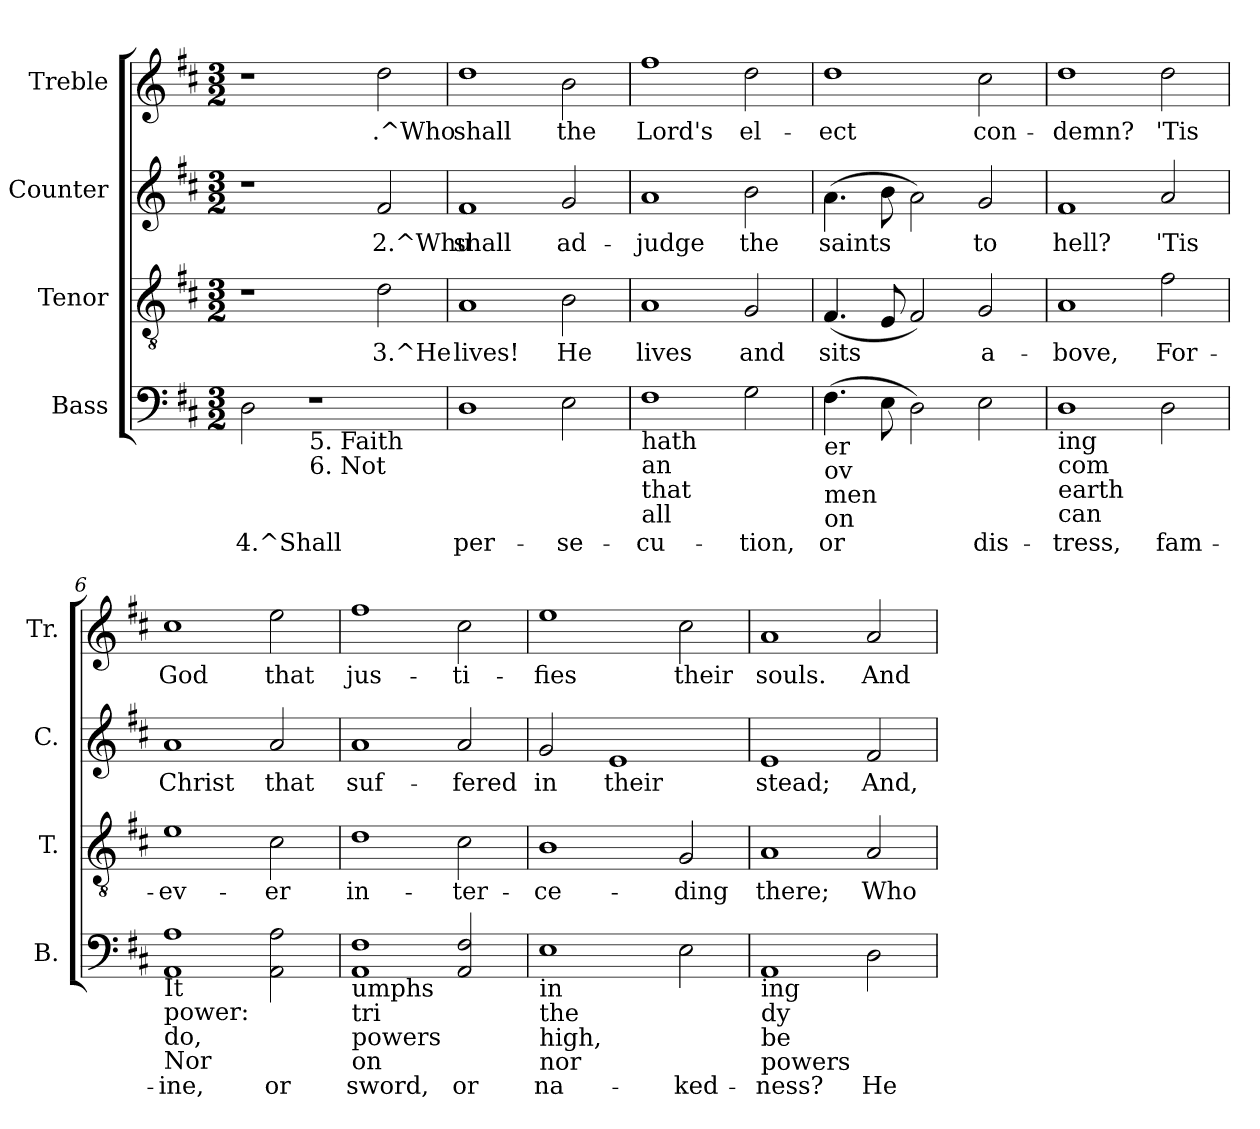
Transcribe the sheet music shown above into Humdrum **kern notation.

**kern	**text	**kern	**text	**kern	**text	**kern	**text
*part4	*part4	*part3	*part3	*part2	*part2	*part1	*part1
*staff4	*staff4	*staff3	*staff3	*staff2	*staff2	*staff1	*staff1
*I"Bass	*	*I"Tenor	*	*I"Counter	*	*I"Treble	*
*I'B.	*	*I'T.	*	*I'C.	*	*I'Tr.	*
!!LO:PB:g=z
*stria5	*	*stria5	*	*stria5	*	*stria5	*
*clefF4	*	*clefGv2	*	*clefG2	*	*clefG2	*
*k[f#c#]	*	*k[f#c#]	*	*k[f#c#]	*	*k[f#c#]	*
*D:	*	*D:	*	*D:	*	*D:	*
*M3/2	*	*M3/2	*	*M3/2	*	*M3/2	*
=1	=1	=1	=1	=1	=1	=1	=1
!	!LO:LY:b:rj	!	!	!	!	!	!
2D\	4.^Shall	1r	.	1r	.	1r	.
!LO:TX:b:t=5. Faith	!	!	!	!	!	!	!
!LO:TX:b:t=6. Not	!	!	!	!	!	!	!
1r	.	.	.	.	.	.	.
!	!	!	!LO:LY:b:rj	!	!LO:LY:b:rj	!	!LO:LY:b:rj
.	.	2d\	3.^He	2f#/	2.^Whu	2dd<\	.^Who
=2	=2	=2	=2	=2	=2	=2	=2
!	!LO:LY:b:rj	!	!LO:LY:b:rj	!	!LO:LY:b:rj	!	!LO:LY:b:rj
1D	per-	1A	lives!	1f#	shall	1dd	shall
!	!LO:LY:b:rj	!	!LO:LY:b:rj	!	!LO:LY:b:rj	!	!LO:LY:b:rj
2E\	-se-	2B\	He	2g/	ad-	2b\	the
=3	=3	=3	=3	=3	=3	=3	=3
!LO:TX:b:t=hath	!	!	!	!	!	!	!
!LO:TX:b:t=an	!	!	!	!	!	!	!
!LO:TX:b:t=that	!	!	!	!	!	!	!
!LO:TX:b:t=all	!	!	!	!	!	!	!
!	!LO:LY:b:rj	!	!LO:LY:b:rj	!	!LO:LY:b:rj	!	!LO:LY:b:rj
1F#	-cu-	1A	lives	1a	-judge	1ff#	Lord's
!	!LO:LY:b:rj	!	!LO:LY:b:rj	!	!LO:LY:b:rj	!	!LO:LY:b:rj
2G\	-tion,	2G/	and	2b\	the	2dd\	el-
=4	=4	=4	=4	=4	=4	=4	=4
!LO:TX:b:t=er	!	!	!	!	!	!	!
!LO:TX:b:t=ov	!	!	!	!	!	!	!
!LO:TX:b:t=men	!	!	!	!	!	!	!
!LO:TX:b:t=on	!	!	!	!	!	!	!
!	!LO:LY:b:rj	!	!LO:LY:b:rj	!	!LO:LY:b:rj	!	!LO:LY:b:rj
(>4.F#\	or	(<4.F#/	sits	(>4.a\	saints	1dd	-ect
!	!LO:LY:b:rj	!	!LO:LY:b:rj	!	!LO:LY:b:rj	!	!
8E\	.	8E/	.	8b\	.	.	.
!	!LO:LY:b:rj	!	!LO:LY:b:rj	!	!LO:LY:b:rj	!	!
2D\)	.	2F#/)	.	2a\)	.	.	.
!	!LO:LY:b:rj	!	!LO:LY:b:rj	!	!LO:LY:b:rj	!	!LO:LY:b:rj
2E\	dis-	2G/	a-	2g/	to	2cc#\	con-
=5	=5	=5	=5	=5	=5	=5	=5
!LO:TX:b:t=ing	!	!	!	!	!	!	!
!LO:TX:b:t=com	!	!	!	!	!	!	!
!LO:TX:b:t=earth	!	!	!	!	!	!	!
!LO:TX:b:t=can	!	!	!	!	!	!	!
!	!LO:LY:b:rj	!	!LO:LY:b:rj	!	!LO:LY:b:rj	!	!LO:LY:b:rj
1D	-tress,	1A	-bove,	1f#	hell?	1dd	-demn?
!	!LO:LY:b:rj	!	!LO:LY:b:rj	!	!LO:LY:b:rj	!	!LO:LY:b:rj
2D\	fam-	2f#\	For-	2a/	'Tis	2dd\	'Tis
=6	=6	=6	=6	=6	=6	=6	=6
!LO:TX:b:t=It	!	!	!	!	!	!	!
!LO:TX:b:t=power&colon;	!	!	!	!	!	!	!
!LO:TX:b:t=do,	!	!	!	!	!	!	!
!LO:TX:b:t=Nor	!	!	!	!	!	!	!
!	!LO:LY:b:rj	!	!LO:LY:b:rj	!	!LO:LY:b:rj	!	!LO:LY:b:rj
1AA 1A	-ine,	1e	-ev-	1a	Christ	1cc#	God
!	!LO:LY:b:rj	!	!LO:LY:b:rj	!	!LO:LY:b:rj	!	!LO:LY:b:rj
2A\ 2AA\	or	2c#\	-er	2a/	that	2ee\	that
=7	=7	=7	=7	=7	=7	=7	=7
!LO:TX:b:t=umphs	!	!	!	!	!	!	!
!LO:TX:b:t=tri	!	!	!	!	!	!	!
!LO:TX:b:t=powers	!	!	!	!	!	!	!
!LO:TX:b:t=on	!	!	!	!	!	!	!
!	!LO:LY:b:rj	!	!LO:LY:b:rj	!	!LO:LY:b:rj	!	!LO:LY:b:rj
1F# 1AA	sword,	1d	in-	1a	suf-	1ff#	jus-
!	!LO:LY:b:rj	!	!LO:LY:b:rj	!	!LO:LY:b:rj	!	!LO:LY:b:rj
2F#/ 2AA/	or	2c#\	-ter-	2a/	-fered	2cc#\	-ti-
=8	=8	=8	=8	=8	=8	=8	=8
!LO:TX:b:t=in	!	!	!	!	!	!	!
!LO:TX:b:t=the	!	!	!	!	!	!	!
!LO:TX:b:t=high,	!	!	!	!	!	!	!
!LO:TX:b:t=nor	!	!	!	!	!	!	!
!	!LO:LY:b:rj	!	!LO:LY:b:rj	!	!LO:LY:b:rj	!	!LO:LY:b:rj
1E	na-	1B	-ce-	2g/	in	1ee	-fies
!	!	!	!	!	!LO:LY:b:rj	!	!
.	.	.	.	1e	their	.	.
!	!LO:LY:b:rj	!	!LO:LY:b:rj	!	!	!	!LO:LY:b:rj
2E\	-ked-	2G/	-ding	.	.	2cc#\	their
=9	=9	=9	=9	=9	=9	=9	=9
!LO:TX:b:t=ing	!	!	!	!	!	!	!
!LO:TX:b:t=dy	!	!	!	!	!	!	!
!LO:TX:b:t=be	!	!	!	!	!	!	!
!LO:TX:b:t=powers	!	!	!	!	!	!	!
!	!LO:LY:b:rj	!	!LO:LY:b:rj	!	!LO:LY:b:rj	!	!LO:LY:b:rj
1AA	-ness?	1A	there;	1e	stead;	1a	souls.
!	!LO:LY:b:rj	!	!LO:LY:b:rj	!	!LO:LY:b:rj	!	!LO:LY:b:rj
2D\	He	2A/	Who	2f#/	And,	2a/	And
=	=	=	=	=	=	=	=
*-	*-	*-	*-	*-	*-	*-	*-
